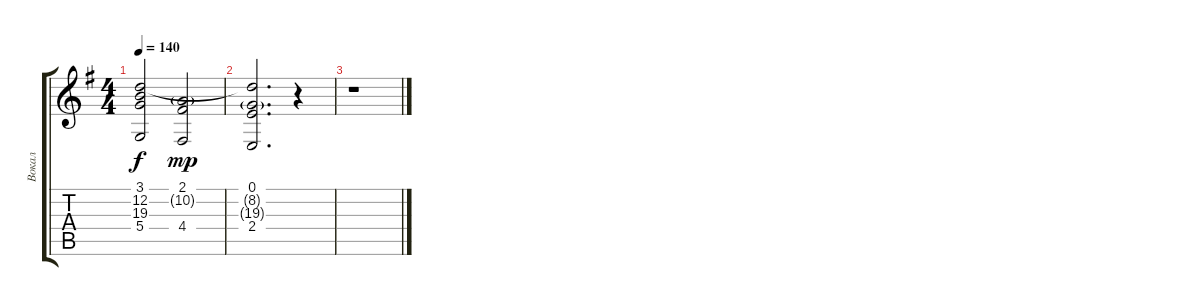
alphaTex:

\track ("Вокал" "Вокал") {instrument sopranosax}
\staff {score tabs}
\tuning (E4 B3 G3 D3 A2 E2) {hide}
\ts (4 4)
\tempo 140
\clef g2
\ks g
(3.1{t} 12.2{t} 19.3{t} 5.4{t}).2{dy f} (2.1 10.2{g} 4.4).2{dy mp} |
(0.1 8.2{g} 19.3{t} 2.4).2{d} r.4 |
r.1
